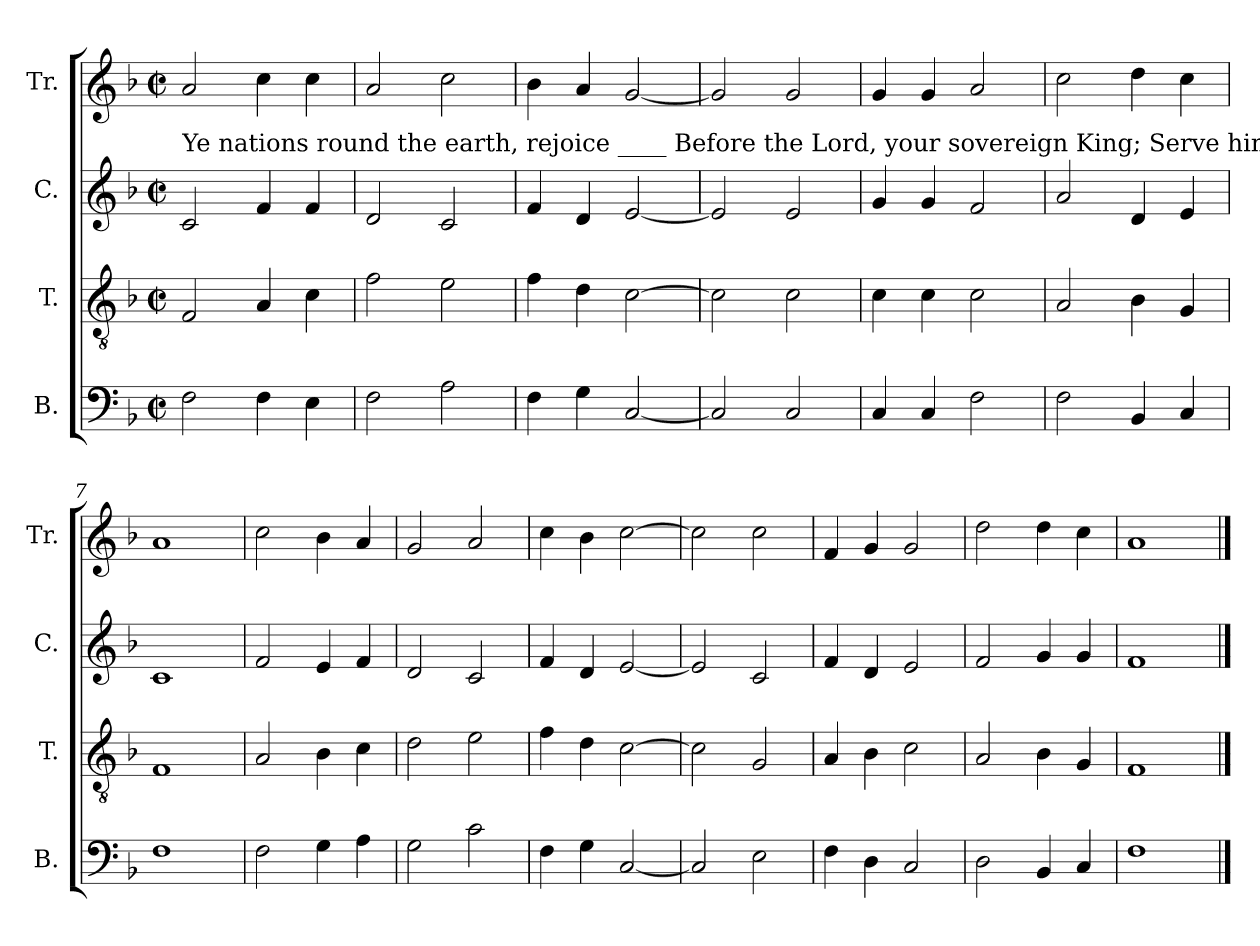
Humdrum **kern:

**kern	**kern	**kern	**kern
*part4	*part3	*part2	*part1
*staff4	*staff3	*staff2	*staff1
*I"B.	*I"T.	*I"C.	*I"Tr.
*I'B.	*I'T.	*I'C.	*I'Tr.
*clefF4	*clefGv2	*clefG2	*clefG2
*k[b-]	*k[b-]	*k[b-]	*k[b-]
*M2/2	*M2/2	*M2/2	*M2/2
*met(c|)	*met(c|)	*met(c|)	*met(c|)
=1	=1	=1	=1
!	!	!LO:TX:a:t=Ye  nations round the earth, rejoice ____  Before the Lord, your sovereign King;   Serve him with cheerful heart and voice,  With  all  your tongues his glory sing.	!
2F!\	2F!/	2c!/	2a!/
4F!\	4A!/	4f!/	4cc!\
4E!\	4c!\	4f!/	4cc!\
=2	=2	=2	=2
2F!\	2f!\	2d!/	2a!/
2A!\	2e!\	2c!/	2cc!\
=3	=3	=3	=3
4F!\	4f!\	4f!/	4b-!\
4G!\	4d!\	4d!/	4a!/
[2C!/	[2c!\	[2e!/	[2g!/
=4	=4	=4	=4
2C!/]	2c!\]	2e!/]	2g!/]
2C!/	2c!\	2e!/	2g!/
=5	=5	=5	=5
4C!/	4c!\	4g!/	4g!/
4C!/	4c!\	4g!/	4g!/
2F!\	2c!\	2f!/	2a!/
=6	=6	=6	=6
2F!\	2A!/	2a!/	2cc!\
4BB-!/	4B-!\	4d!/	4dd!\
4C!/	4G!/	4e!/	4cc!\
=7	=7	=7	=7
1F!	1F!	1c!	1a!
=8	=8	=8	=8
2F!\	2A!/	2f!/	2cc!\
4G!\	4B-!\	4e!/	4b-!\
4A!\	4c!\	4f!/	4a!/
=9	=9	=9	=9
2G!\	2d!\	2d!/	2g!/
2c!\	2e!\	2c!/	2a!/
=10	=10	=10	=10
4F!\	4f!\	4f!/	4cc!\
4G!\	4d!\	4d!/	4b-!\
[2C!/	[2c!\	[2e!/	[2cc!\
=11	=11	=11	=11
2C!/]	2c!\]	2e!/]	2cc!\]
2E!\	2G!/	2c!/	2cc!\
=12	=12	=12	=12
4F!\	4A!/	4f!/	4f!/
4D!\	4B-!\	4d!/	4g!/
2C!/	2c!\	2e!/	2g!/
=13	=13	=13	=13
2D!\	2A!/	2f!/	2dd!\
4BB-!/	4B-!\	4g!/	4dd!\
4C!/	4G!/	4g!/	4cc!\
=14	=14	=14	=14
1F!	1F!	1f!	1a!
==	==	==	==
*-	*-	*-	*-
